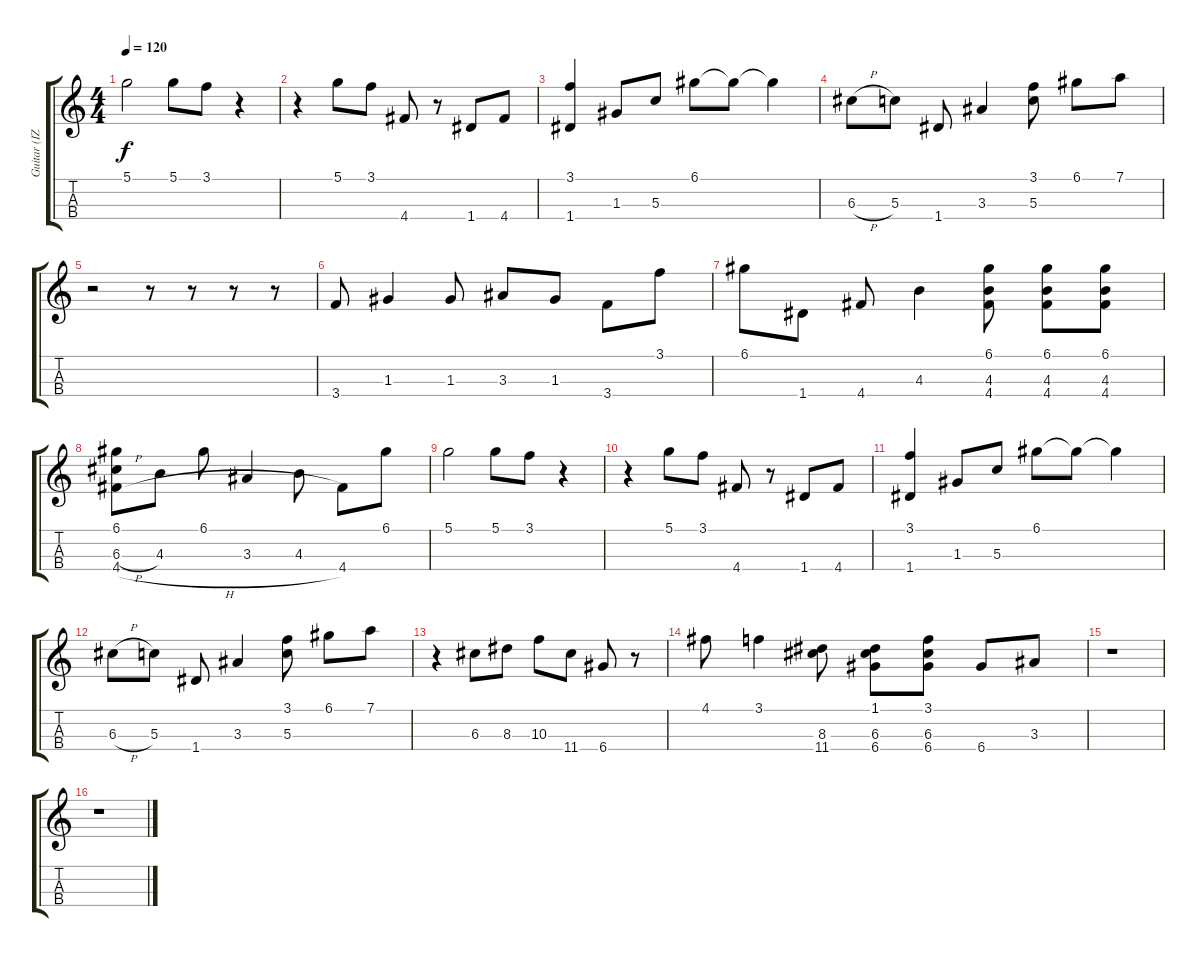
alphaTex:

\track ("Guitar (IZZY)" "Guitar (IZ") {instrument acousticguitarnylon}
\staff {score tabs}
\tuning (D4 B4 G3 D3) {hide}
\ts (4 4)
\tempo 120
\clef g2
\ks c
5.1.2{dy f} 5.1.8 3.1.8 r.4 |
r.4 5.1.8 3.1.8 4.4.8 r.8 1.4.8 4.4.8 |
(3.1 1.4).4 1.3.8 5.3.8 6.1.8 6.1{t}.8 6.1{t}.4 |
6.3{h}.8 5.3.8 1.4.8 3.3.4 (3.1 5.3).8 6.1.8 7.1.8 |
r.2 r.8 r.8 r.8 r.8 |
3.4.8 1.3.4 1.3.8 3.3.8 1.3.8 3.4.8 3.1.8 |
6.1.8 1.4.8 4.4.8 4.3.4 (6.1 4.3 4.4).8 (6.1 4.3 4.4).8 (6.1 4.3 4.4).8 |
(6.1 6.3{h} 4.4{h}).8 4.3.8 6.1.8 3.3.4 4.3.8 4.4.8 6.1.8 |
5.1.2 5.1.8 3.1.8 r.4 |
r.4 5.1.8 3.1.8 4.4.8 r.8 1.4.8 4.4.8 |
(3.1 1.4).4 1.3.8 5.3.8 6.1.8 6.1{t}.8 6.1{t}.4 |
6.3{h}.8 5.3.8 1.4.8 3.3.4 (3.1 5.3).8 6.1.8 7.1.8 |
r.4 6.3.8 8.3.8 10.3.8 11.4.8 6.4.8 r.8 |
4.1.8 3.1.4 (8.3 11.4).8 (1.1 6.3 6.4).8 (3.1 6.3 6.4).8 6.4.8 3.3.8 |
r.1 |
r.1
